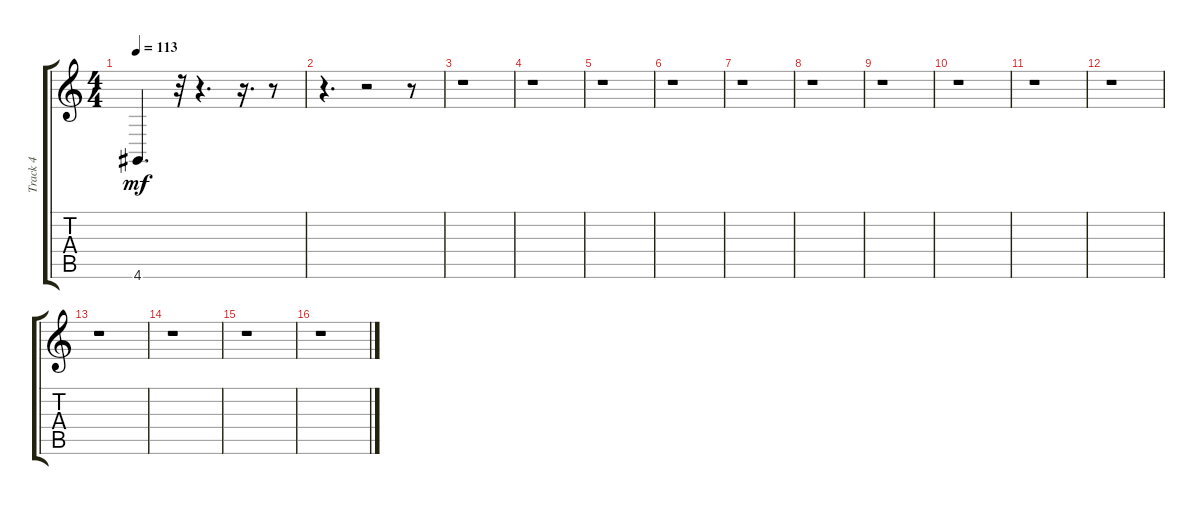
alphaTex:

\track ("Track 4" "Track 4") {instrument honkytonkpiano}
\staff {score tabs}
\tuning (E4 B3 G3 D3 A2 E2) {hide}
\ts (4 4)
\tempo 113
\clef g2
\ks c
4.6.4{d dy mf} r.32 r.4{d} r.16{d} r.8 |
r.4{d} r.2 r.8 |
r.1 |
r.1 |
r.1 |
r.1 |
r.1 |
r.1 |
r.1 |
r.1 |
r.1 |
r.1 |
r.1 |
r.1 |
r.1 |
r.1
